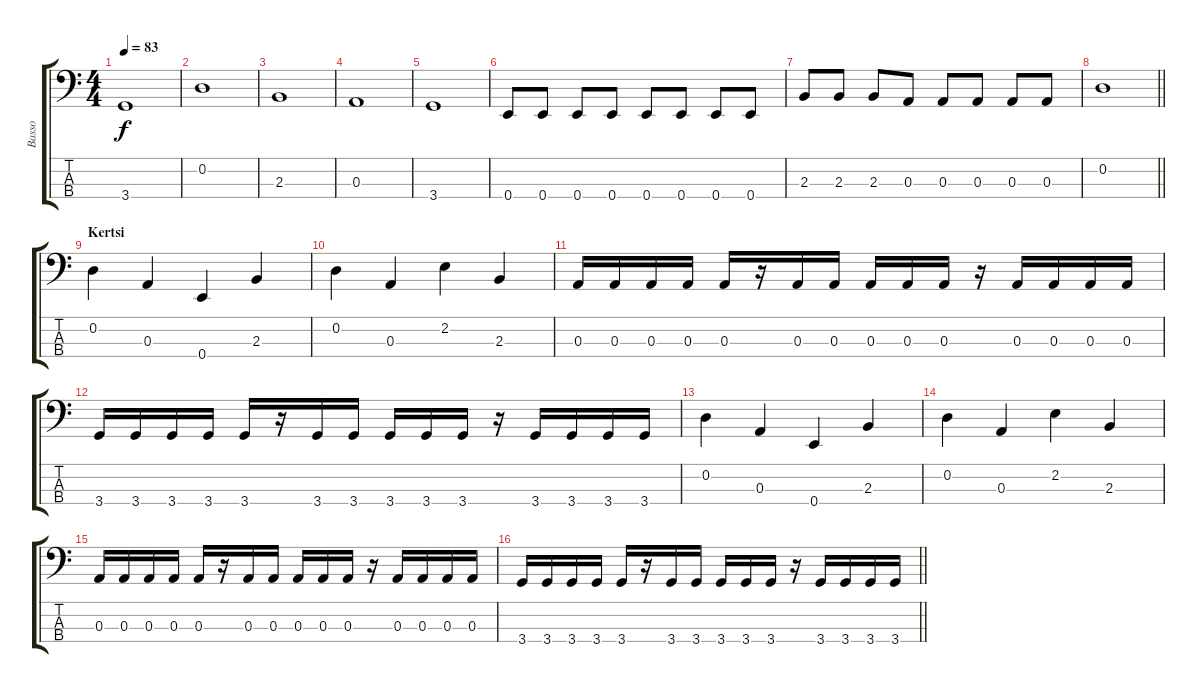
\track ("Basso" "Basso") {instrument electricbasspick}
\staff {score tabs}
\tuning (G2 D2 A1 E1) {hide}
\ts (4 4)
\tempo 83
\clef f4
\ks c
3.4.1{dy f} |
0.2.1 |
2.3.1 |
0.3.1 |
3.4.1 |
0.4.8 0.4.8 0.4.8 0.4.8 0.4.8 0.4.8 0.4.8 0.4.8 |
2.3.8 2.3.8 2.3.8 0.3.8 0.3.8 0.3.8 0.3.8 0.3.8 |
\barLineRight lightlight
0.2.1 |
\section ("" "Kertsi")
0.2.4 0.3.4 0.4.4 2.3.4 |
0.2.4 0.3.4 2.2.4 2.3.4 |
0.3.16 0.3.16 0.3.16 0.3.16 0.3.16 r.16 0.3.16 0.3.16 0.3.16 0.3.16 0.3.16 r.16 0.3.16 0.3.16 0.3.16 0.3.16 |
3.4.16 3.4.16 3.4.16 3.4.16 3.4.16 r.16 3.4.16 3.4.16 3.4.16 3.4.16 3.4.16 r.16 3.4.16 3.4.16 3.4.16 3.4.16 |
0.2.4 0.3.4 0.4.4 2.3.4 |
0.2.4 0.3.4 2.2.4 2.3.4 |
0.3.16 0.3.16 0.3.16 0.3.16 0.3.16 r.16 0.3.16 0.3.16 0.3.16 0.3.16 0.3.16 r.16 0.3.16 0.3.16 0.3.16 0.3.16 |
\barLineRight lightlight
3.4.16 3.4.16 3.4.16 3.4.16 3.4.16 r.16 3.4.16 3.4.16 3.4.16 3.4.16 3.4.16 r.16 3.4.16 3.4.16 3.4.16 3.4.16
